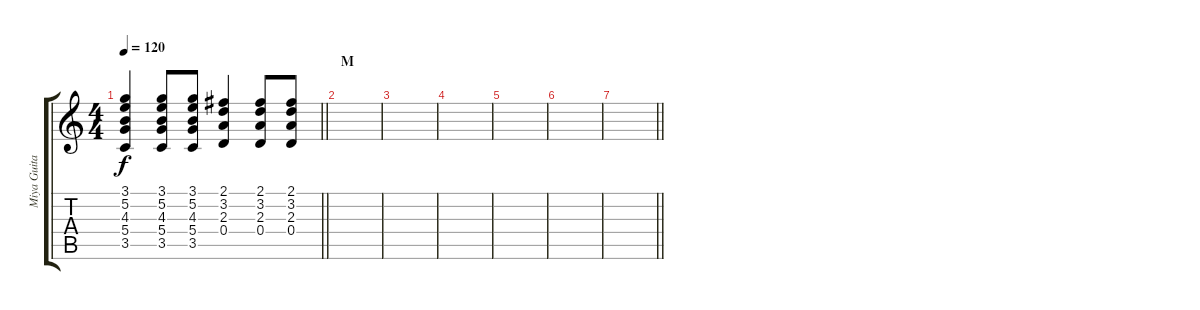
\track ("Miya Guitar II" "Miya Guita") {instrument overdrivenguitar}
\staff {score tabs}
\tuning (E4 B3 G3 D3 A2 E2) {hide}
\ts (4 4)
\tempo 120
\clef g2
\barLineRight lightlight
\ks c
(3.1 5.2 4.3 5.4 3.5).4{dy f} (3.1 5.2 4.3 5.4 3.5).8 (3.1 5.2 4.3 5.4 3.5).8 (2.1 3.2 2.3 0.4).4 (2.1 3.2 2.3 0.4).8 (2.1 3.2 2.3 0.4).8 |
\section ("" "M")
|
|
|
|
|
\barLineRight lightlight
